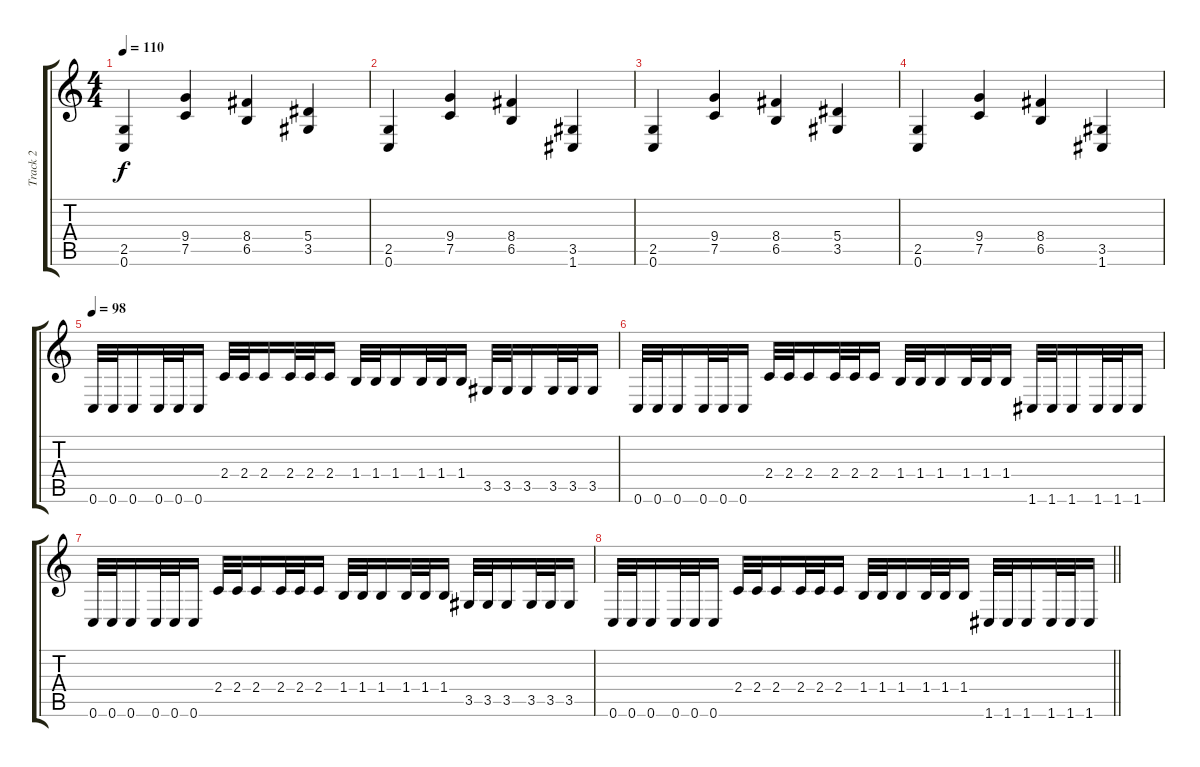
\track ("Track 2" "Track 2") {instrument distortionguitar}
\staff {score tabs}
\tuning (C4 G3 Eb3 Bb2 F2 C2) {hide}
\ts (4 4)
\tempo 110
\clef g2
\ks c
(2.5 0.6).4{dy f} (9.4 7.5).4 (8.4 6.5).4 (5.4 3.5).4 |
(2.5 0.6).4 (9.4 7.5).4 (8.4 6.5).4 (3.5 1.6).4 |
(2.5 0.6).4 (9.4 7.5).4 (8.4 6.5).4 (5.4 3.5).4 |
(2.5 0.6).4 (9.4 7.5).4 (8.4 6.5).4 (3.5 1.6).4 |
\tempo 98
0.6.32 0.6.32 0.6.16 0.6.32 0.6.32 0.6.16 2.4.32 2.4.32 2.4.16 2.4.32 2.4.32 2.4.16 1.4.32 1.4.32 1.4.16 1.4.32 1.4.32 1.4.16 3.5.32 3.5.32 3.5.16 3.5.32 3.5.32 3.5.16 |
0.6.32 0.6.32 0.6.16 0.6.32 0.6.32 0.6.16 2.4.32 2.4.32 2.4.16 2.4.32 2.4.32 2.4.16 1.4.32 1.4.32 1.4.16 1.4.32 1.4.32 1.4.16 1.6.32 1.6.32 1.6.16 1.6.32 1.6.32 1.6.16 |
0.6.32 0.6.32 0.6.16 0.6.32 0.6.32 0.6.16 2.4.32 2.4.32 2.4.16 2.4.32 2.4.32 2.4.16 1.4.32 1.4.32 1.4.16 1.4.32 1.4.32 1.4.16 3.5.32 3.5.32 3.5.16 3.5.32 3.5.32 3.5.16 |
\barLineRight lightlight
0.6.32 0.6.32 0.6.16 0.6.32 0.6.32 0.6.16 2.4.32 2.4.32 2.4.16 2.4.32 2.4.32 2.4.16 1.4.32 1.4.32 1.4.16 1.4.32 1.4.32 1.4.16 1.6.32 1.6.32 1.6.16 1.6.32 1.6.32 1.6.16
